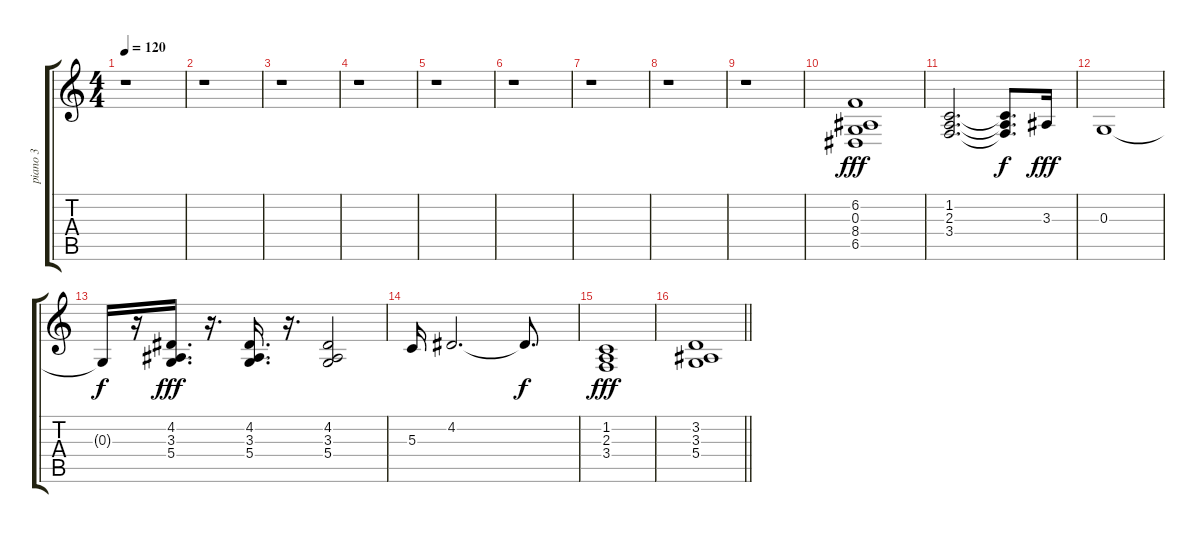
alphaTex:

\track ("piano 3" "piano 3") {instrument synthstrings1}
\staff {score tabs}
\tuning (E4 B3 G3 D3 A2 E2) {hide}
\ts (4 4)
\tempo 120
\clef g2
\ks c
r.1{dy f} |
r.1 |
r.1 |
r.1 |
r.1 |
r.1 |
r.1 |
r.1 |
r.1 |
(6.2 0.3 8.4 6.5).1{dy fff} |
(1.2 2.3 3.4).2{d} (1.2{t} 2.3{t} 3.4{t}).8{d dy f} 3.3.16{dy fff} |
0.3.1 |
0.3{t}.16{dy f} r.16 (4.2 3.3 5.4).16{d dy fff} r.16{d} (4.2 3.3 5.4).16{d} r.16{d} (4.2 3.3 5.4).2 |
5.3.16 4.2.2{d} 4.2{t}.8{d dy f} |
(1.2 2.3 3.4).1{dy fff} |
\barLineRight lightlight
(3.2 3.3 5.4).1
